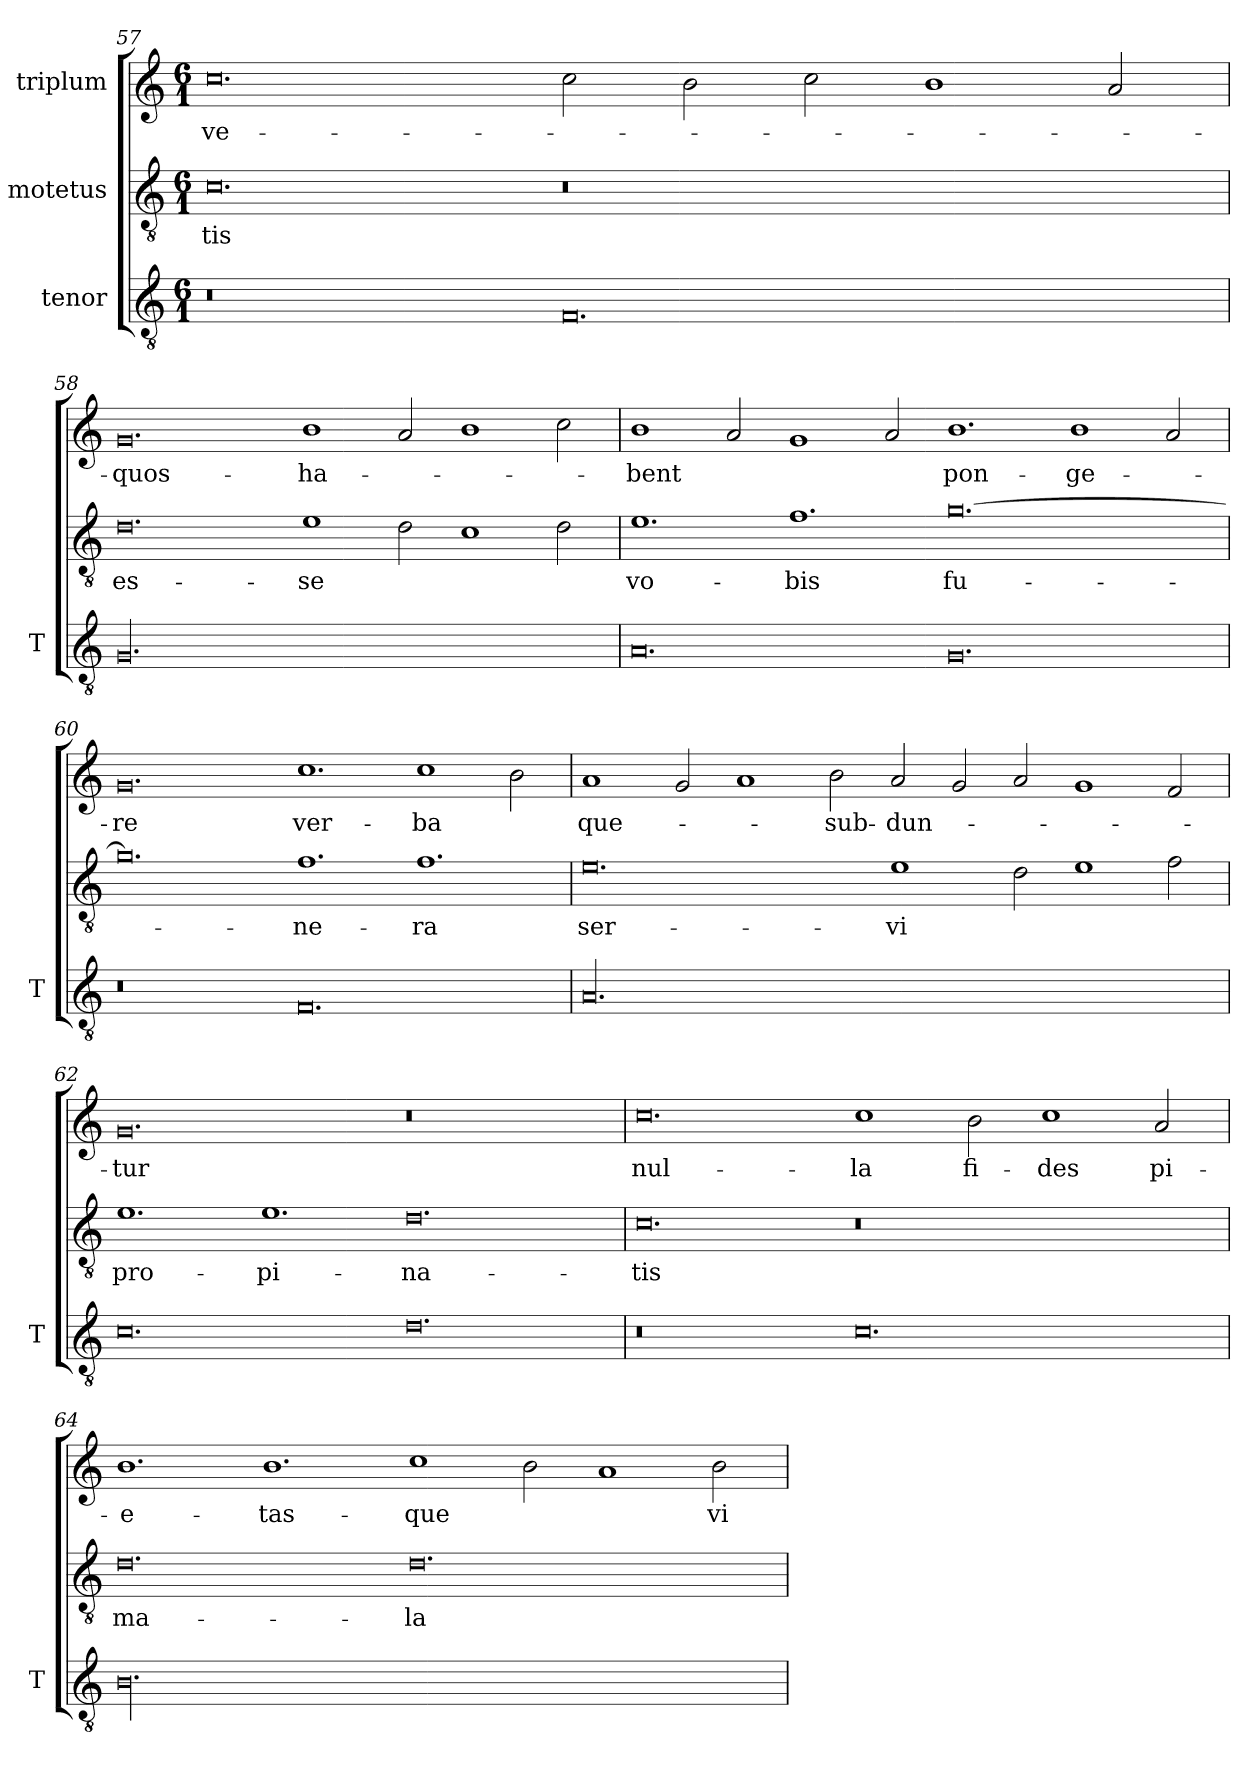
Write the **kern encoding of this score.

**kern	**kern	**text	**kern	**text
*part3	*part2	*part2	*part1	*part1
*staff3	*staff2	*staff2	*staff1	*staff1
*I"tenor	*I"motetus	*	*I"triplum	*
*I'T	*	*	*	*
!!LO:PB:g=z
*clefGv2	*clefGv2	*	*clefG2	*
*k[]	*k[]	*	*k[]	*
*C:	*C:	*	*C:	*
*M6/1	*M6/1	*	*M6/1	*
=57	=57	=57	=57	=57
0.r	0.c\	-tis	0.cc\	ve-
0.F/	0.r	.	2cc\	.
.	.	.	2b\	.
.	.	.	2cc\	.
.	.	.	1b\	.
.	.	.	2a/	.
=58	=58	=58	=58	=58
00.G/	0.d\	es-	0.g/	quos-
.	1e\	-se	1b\	ha-
.	2d\	.	2a/	.
.	1c\	.	1b\	.
.	2d\	.	2cc\	.
=59	=59	=59	=59	=59
0.A/	1.e\	vo-	1b\	-bent
.	.	.	2a/	.
.	1.f\	-bis	1g/	.
.	.	.	2a/	.
0.G/	[0.g\	fu-	1.b\	pon-
.	.	.	1b\	-ge-
.	.	.	2a/	.
=60	=60	=60	=60	=60
0.r	0.g\]	.	0.g/	-re
0.F/	1.f\	-ne-	1.cc\	ver-
.	1.f\	-ra	1cc\	-ba
.	.	.	2b\	.
!!LO:LB:g=z
=61	=61	=61	=61	=61
00.A/	0.e\	ser-	1a/	que-
.	.	.	2g/	.
.	.	.	1a/	.
.	.	.	2b\	sub-
.	1e\	-vi	2a/	-dun-
.	.	.	2g/	.
.	2d\	.	2a/	.
.	1e\	.	1g/	.
.	2f\	.	2f/	.
=62	=62	=62	=62	=62
0.c\	1.e\	pro-	0.g/	-tur
.	1.e\	-pi-	.	.
0.d\	0.d\	-na-	0.r	.
=63	=63	=63	=63	=63
0.r	0.c\	-tis	0.cc\	nul-
0.c\	0.r	.	1cc\	-la
.	.	.	2b\	fi-
.	.	.	1cc\	-des
.	.	.	2a/	pi-
!!LO:LB:g=z
=64	=64	=64	=64	=64
00.B\	0.d\	ma-	1.b\	-e-
.	.	.	1.b\	-tas-
.	0.d\	-la	1cc\	-que
.	.	.	2b\	.
.	.	.	1a/	.
.	.	.	2b\	vi-
=	=	=	=	=
*-	*-	*-	*-	*-
